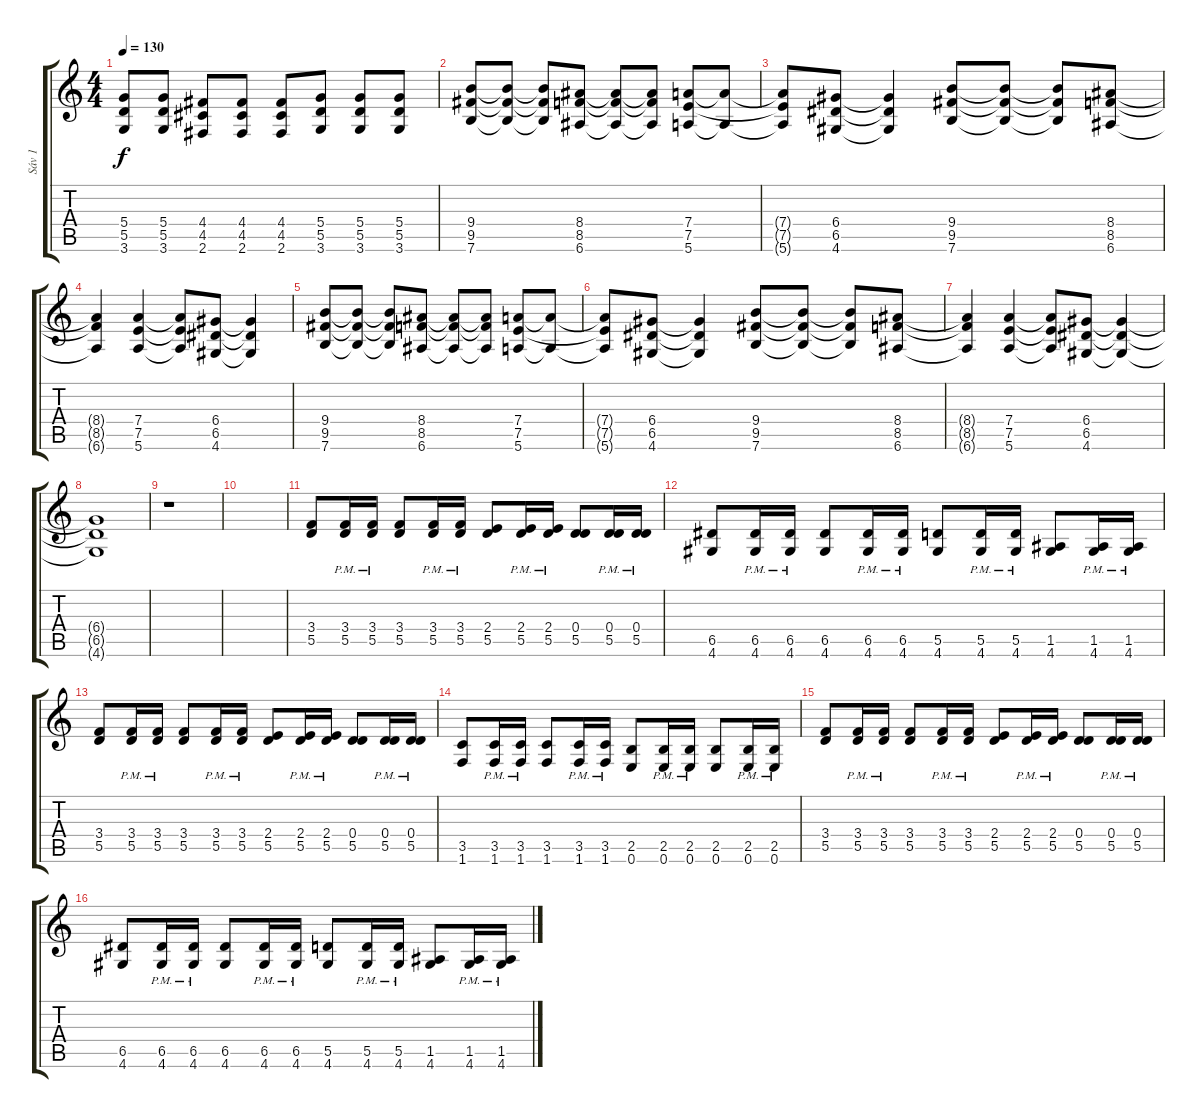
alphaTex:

\track ("Sáv 1" "Sáv 1") {instrument distortionguitar}
\staff {score tabs}
\tuning (E4 B3 G3 D3 A2 E2) {hide}
\ts (4 4)
\tempo 130
\clef g2
\ks c
(5.4 5.5 3.6).8{dy f} (5.4 5.5 3.6).8 (4.4 4.5 2.6).8 (4.4 4.5 2.6).8 (4.4 4.5 2.6).8 (5.4 5.5 3.6).8 (5.4 5.5 3.6).8 (5.4 5.5 3.6).8 |
(9.4 9.5 7.6).8 (9.4{t} 9.5{t} 7.6{t}).8 (9.4{t} 9.5{t} 7.6{t}).8 (8.4 8.5 6.6).8 (8.4{t} 8.5{t} 6.6{t}).8 (8.4{t} 8.5{t} 6.6{t}).8 (7.4 7.5 5.6).8 (7.4{t} 5.6{t}).8 |
(7.4{t} 7.5{t} 5.6{t}).8 (6.4 6.5 4.6).8 (6.4{t} 6.5{t} 4.6{t}).4 (9.4 9.5 7.6).8 (9.4{t} 9.5{t} 7.6{t}).8 (9.4{t} 9.5{t} 7.6{t}).8 (8.4 8.5 6.6).8 |
(8.4{t} 8.5{t} 6.6{t}).4 (7.4 7.5 5.6).4 (7.4{t} 7.5{t} 5.6{t}).8 (6.4 6.5 4.6).8 (6.4{t} 6.5{t} 4.6{t}).4 |
(9.4 9.5 7.6).8 (9.4{t} 9.5{t} 7.6{t}).8 (9.4{t} 9.5{t} 7.6{t}).8 (8.4 8.5 6.6).8 (8.4{t} 8.5{t} 6.6{t}).8 (8.4{t} 8.5{t} 6.6{t}).8 (7.4 7.5 5.6).8 (7.4{t} 5.6{t}).8 |
(7.4{t} 7.5{t} 5.6{t}).8 (6.4 6.5 4.6).8 (6.4{t} 6.5{t} 4.6{t}).4 (9.4 9.5 7.6).8 (9.4{t} 9.5{t} 7.6{t}).8 (9.4{t} 9.5{t} 7.6{t}).8 (8.4 8.5 6.6).8 |
(8.4{t} 8.5{t} 6.6{t}).4 (7.4 7.5 5.6).4 (7.4{t} 7.5{t} 5.6{t}).8 (6.4 6.5 4.6).8 (6.4{t} 6.5{t} 4.6{t}).4 |
(6.4{t} 6.5{t} 4.6{t}).1 |
r.1 |
|
(3.4 5.5).8 (3.4{pm} 5.5).16 (3.4{pm} 5.5).16 (3.4 5.5).8 (3.4 5.5{pm}).16 (3.4 5.5{pm}).16 (2.4 5.5).8 (2.4 5.5{pm}).16 (2.4 5.5{pm}).16 (0.4 5.5).8 (0.4 5.5{pm}).16 (0.4 5.5{pm}).16 |
(6.5 4.6).8 (6.5{pm} 4.6).16 (6.5{pm} 4.6).16 (6.5 4.6).8 (6.5{pm} 4.6).16 (6.5{pm} 4.6).16 (5.5 4.6).8 (5.5{pm} 4.6).16 (5.5{pm} 4.6).16 (1.5 4.6).8 (1.5{pm} 4.6).16 (1.5{pm} 4.6).16 |
(3.4 5.5).8 (3.4{pm} 5.5).16 (3.4{pm} 5.5).16 (3.4 5.5).8 (3.4 5.5{pm}).16 (3.4 5.5{pm}).16 (2.4 5.5).8 (2.4 5.5{pm}).16 (2.4 5.5{pm}).16 (0.4 5.5).8 (0.4 5.5{pm}).16 (0.4 5.5{pm}).16 |
(3.5 1.6).8 (3.5{pm} 1.6).16 (3.5{pm} 1.6).16 (3.5 1.6).8 (3.5{pm} 1.6).16 (3.5{pm} 1.6).16 (2.5 0.6).8 (2.5{pm} 0.6).16 (2.5{pm} 0.6).16 (2.5 0.6).8 (2.5{pm} 0.6).16 (2.5{pm} 0.6).16 |
(3.4 5.5).8 (3.4{pm} 5.5).16 (3.4{pm} 5.5).16 (3.4 5.5).8 (3.4 5.5{pm}).16 (3.4 5.5{pm}).16 (2.4 5.5).8 (2.4 5.5{pm}).16 (2.4 5.5{pm}).16 (0.4 5.5).8 (0.4 5.5{pm}).16 (0.4 5.5{pm}).16 |
(6.5 4.6).8 (6.5{pm} 4.6).16 (6.5{pm} 4.6).16 (6.5 4.6).8 (6.5{pm} 4.6).16 (6.5{pm} 4.6).16 (5.5 4.6).8 (5.5{pm} 4.6).16 (5.5{pm} 4.6).16 (1.5 4.6).8 (1.5{pm} 4.6).16 (1.5{pm} 4.6).16
